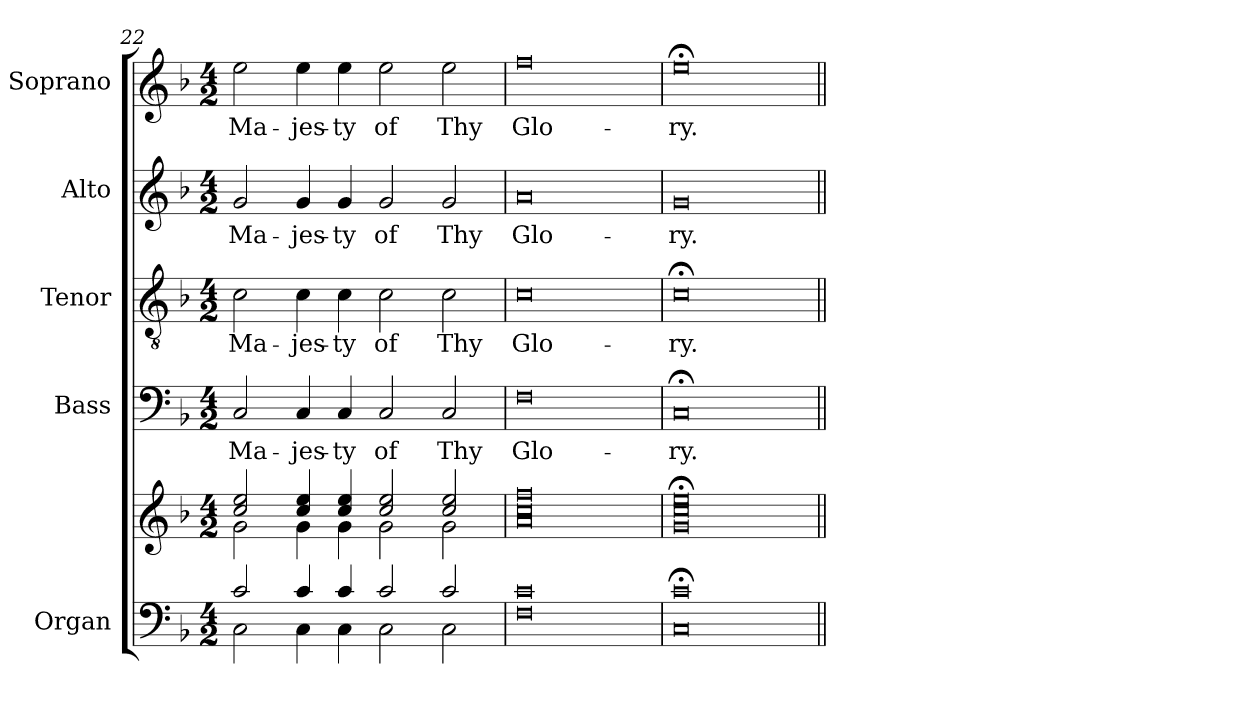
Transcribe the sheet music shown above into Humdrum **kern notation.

**kern	**kern	**kern	**text	**kern	**text	**kern	**text	**kern	**text
*part5	*part5	*part4	*part4	*part3	*part3	*part2	*part2	*part1	*part1
*staff6	*staff5	*staff4	*staff4	*staff3	*staff3	*staff2	*staff2	*staff1	*staff1
*I"Organ	*	*I"Bass	*	*I"Tenor	*	*I"Alto	*	*I"Soprano	*
*I'Org.	*	*I'B.	*	*I'T.	*	*I'A.	*	*I'S.	*
!!LO:LB:g=z
*clefF4	*clefG2	*clefF4	*	*clefGv2	*	*clefG2	*	*clefG2	*
*	*	*	*	*ITrd7c12	*	*	*	*	*
*k[b-]	*k[b-]	*k[b-]	*	*k[b-]	*	*k[b-]	*	*k[b-]	*
*F:	*F:	*F:	*	*F:	*	*F:	*	*F:	*
*M4/2	*M4/2	*M4/2	*	*M4/2	*	*M4/2	*	*M4/2	*
=22	=22	=22	=22	=22	=22	=22	=22	=22	=22
*^	*^	*	*	*	*	*	*	*	*
!	!	!	!	!	!LO:LY:b:color=#000000	!	!	!	!	!	!
!	!	!	!	!	!	!	!LO:LY:b:color=#000000	!	!	!	!
!	!	!	!	!	!	!	!	!	!LO:LY:b:color=#000000	!	!
!	!	!	!	!	!	!	!	!	!	!	!LO:LY:b:color=#000000
2ci/	2Ci\	2cci/ 2eei	2gi\	2Ci/	Ma-	2Ci\	Ma-	2gi/	Ma-	2eei\	Ma-
!	!	!	!	!	!LO:LY:b:color=#000000	!	!	!	!	!	!
!	!	!	!	!	!	!	!LO:LY:b:color=#000000	!	!	!	!
!	!	!	!	!	!	!	!	!	!LO:LY:b:color=#000000	!	!
!	!	!	!	!	!	!	!	!	!	!	!LO:LY:b:color=#000000
4ci/	4Ci\	4cci/ 4eei	4gi\	4Ci/	-jes-	4Ci\	-jes-	4gi/	-jes-	4eei\	-jes-
!	!	!	!	!	!LO:LY:b:color=#000000	!	!	!	!	!	!
!	!	!	!	!	!	!	!LO:LY:b:color=#000000	!	!	!	!
!	!	!	!	!	!	!	!	!	!LO:LY:b:color=#000000	!	!
!	!	!	!	!	!	!	!	!	!	!	!LO:LY:b:color=#000000
4ci/	4Ci\	4cci/ 4eei	4gi\	4Ci/	-ty	4Ci\	-ty	4gi/	-ty	4eei\	-ty
!	!	!	!	!	!LO:LY:b:color=#000000	!	!	!	!	!	!
!	!	!	!	!	!	!	!LO:LY:b:color=#000000	!	!	!	!
!	!	!	!	!	!	!	!	!	!LO:LY:b:color=#000000	!	!
!	!	!	!	!	!	!	!	!	!	!	!LO:LY:b:color=#000000
2ci/	2Ci\	2cci/ 2eei	2gi\	2Ci/	of	2Ci\	of	2gi/	of	2eei\	of
!	!	!	!	!	!LO:LY:b:color=#000000	!	!	!	!	!	!
!	!	!	!	!	!	!	!LO:LY:b:color=#000000	!	!	!	!
!	!	!	!	!	!	!	!	!	!LO:LY:b:color=#000000	!	!
!	!	!	!	!	!	!	!	!	!	!	!LO:LY:b:color=#000000
2ci/	2Ci\	2cci/ 2eei	2gi\	2Ci/	Thy	2Ci\	Thy	2gi/	Thy	2eei\	Thy
=23	=23	=23	=23	=23	=23	=23	=23	=23	=23	=23	=23
!	!	!	!	!	!LO:LY:b:color=#000000	!	!	!	!	!	!
!	!	!	!	!	!	!	!LO:LY:b:color=#000000	!	!	!	!
!	!	!	!	!	!	!	!	!	!LO:LY:b:color=#000000	!	!
!	!	!	!	!	!	!	!	!	!	!	!LO:LY:b:color=#000000
0ci	0Fi	0ffi	0ai 0cci	0Fi	Glo-	0Ci	Glo-	0ai	Glo-	0ffi	Glo-
*v	*v	*	*	*	*	*	*	*	*	*	*
*	*v	*v	*	*	*	*	*	*	*	*
=24	=24	=24	=24	=24	=24	=24	=24	=24	=24
*^	*^	*	*	*	*	*	*	*	*
!	!	!	!	!	!LO:LY:b:color=#000000	!	!	!	!	!	!
*v	*v	*	*	*	*	*	*	*	*	*	*
*	*v	*v	*	*	*	*	*	*	*	*
*^	*^	*	*	*	*	*	*	*	*
!	!	!	!	!	!	!	!LO:LY:b:color=#000000	!	!	!	!
*v	*v	*	*	*	*	*	*	*	*	*	*
*	*v	*v	*	*	*	*	*	*	*	*
*^	*^	*	*	*	*	*	*	*	*
!	!	!	!	!	!	!	!	!	!LO:LY:b:color=#000000	!	!
*v	*v	*	*	*	*	*	*	*	*	*	*
*	*v	*v	*	*	*	*	*	*	*	*
*^	*^	*	*	*	*	*	*	*	*
!	!	!	!	!	!	!	!	!	!	!	!LO:LY:b:color=#000000
*v	*v	*	*	*	*	*	*	*	*	*	*
*	*v	*v	*	*	*	*	*	*	*	*
0Ci; 0ci;	0gi; 0cci; 0eei;	0C;i	-ry.	0C;i	-ry.	0gi	-ry.	0ee;i	-ry.
=||	=||	=||	=||	=||	=||	=||	=||	=||	=||
*-	*-	*-	*-	*-	*-	*-	*-	*-	*-
